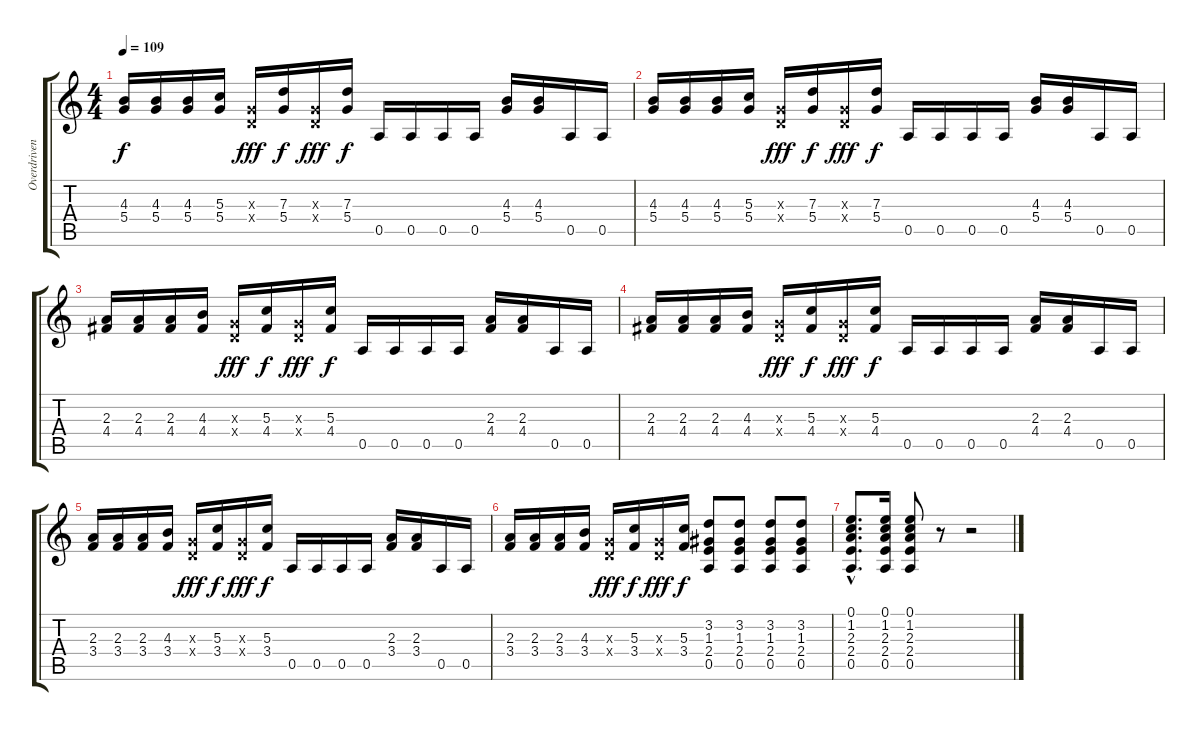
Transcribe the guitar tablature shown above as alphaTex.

\track ("Overdriven Guitar 1" "Overdriven") {instrument overdrivenguitar}
\staff {score tabs}
\tuning (E4 B3 G3 D3 A2 E2) {hide}
\ts (4 4)
\tempo 109
\clef g2
\ks c
(4.3 5.4).16{dy f} (4.3 5.4).16 (4.3 5.4).16 (5.3 5.4).16 (0.3{x} 0.4{x}).16{dy fff} (7.3 5.4).16{dy f} (0.3{x} 0.4{x}).16{dy fff} (7.3 5.4).16{dy f} 0.5.16 0.5.16 0.5.16 0.5.16 (4.3 5.4).16 (4.3 5.4).16 0.5.16 0.5.16 |
(4.3 5.4).16 (4.3 5.4).16 (4.3 5.4).16 (5.3 5.4).16 (0.3{x} 0.4{x}).16{dy fff} (7.3 5.4).16{dy f} (0.3{x} 0.4{x}).16{dy fff} (7.3 5.4).16{dy f} 0.5.16 0.5.16 0.5.16 0.5.16 (4.3 5.4).16 (4.3 5.4).16 0.5.16 0.5.16 |
(2.3 4.4).16 (2.3 4.4).16 (2.3 4.4).16 (4.3 4.4).16 (0.3{x} 0.4{x}).16{dy fff} (5.3 4.4).16{dy f} (0.3{x} 0.4{x}).16{dy fff} (5.3 4.4).16{dy f} 0.5.16 0.5.16 0.5.16 0.5.16 (2.3 4.4).16 (2.3 4.4).16 0.5.16 0.5.16 |
(2.3 4.4).16 (2.3 4.4).16 (2.3 4.4).16 (4.3 4.4).16 (0.3{x} 0.4{x}).16{dy fff} (5.3 4.4).16{dy f} (0.3{x} 0.4{x}).16{dy fff} (5.3 4.4).16{dy f} 0.5.16 0.5.16 0.5.16 0.5.16 (2.3 4.4).16 (2.3 4.4).16 0.5.16 0.5.16 |
(2.3 3.4).16 (2.3 3.4).16 (2.3 3.4).16 (4.3 3.4).16 (0.3{x} 0.4{x}).16{dy fff} (5.3 3.4).16{dy f} (0.3{x} 0.4{x}).16{dy fff} (5.3 3.4).16{dy f} 0.5.16 0.5.16 0.5.16 0.5.16 (2.3 3.4).16 (2.3 3.4).16 0.5.16 0.5.16 |
(2.3 3.4).16 (2.3 3.4).16 (2.3 3.4).16 (4.3 3.4).16 (0.3{x} 0.4{x}).16{dy fff} (5.3 3.4).16{dy f} (0.3{x} 0.4{x}).16{dy fff} (5.3 3.4).16{dy f} (3.2 1.3 2.4 0.5).8 (3.2 1.3 2.4 0.5).8 (3.2 1.3 2.4 0.5).8 (3.2 1.3 2.4 0.5).8 |
(0.1{hac} 1.2{hac} 2.3{hac} 2.4{hac} 0.5{hac}).8{d} (0.1 1.2 2.3 2.4 0.5).16 (0.1 1.2 2.3 2.4 0.5).8 r.8 r.2
